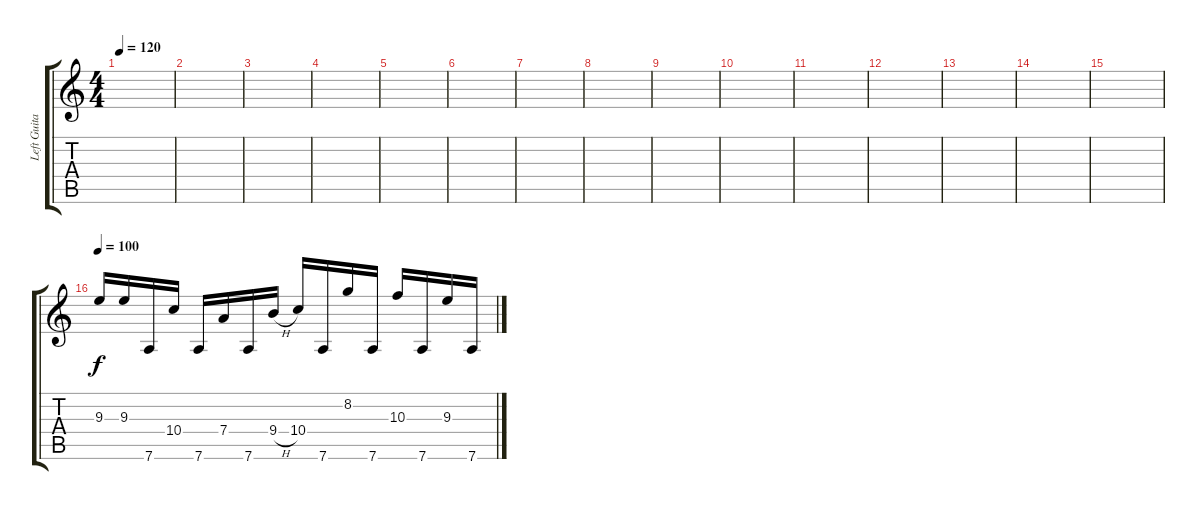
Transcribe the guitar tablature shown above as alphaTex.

\track ("Left Guitar" "Left Guita") {instrument distortionguitar}
\staff {score tabs}
\tuning (E4 B3 G3 D3 A2 D2) {hide}
\ts (4 4)
\tempo 120
\clef g2
\ks c
|
|
|
|
|
|
|
|
|
|
|
|
|
|
|
\tempo 100
9.3.16 9.3.16 7.6.16 10.4.16 7.6.16 7.4.16 7.6.16 9.4{h}.16 10.4.16 7.6.16 8.2.16 7.6.16 10.3.16 7.6.16 9.3.16 7.6.16
